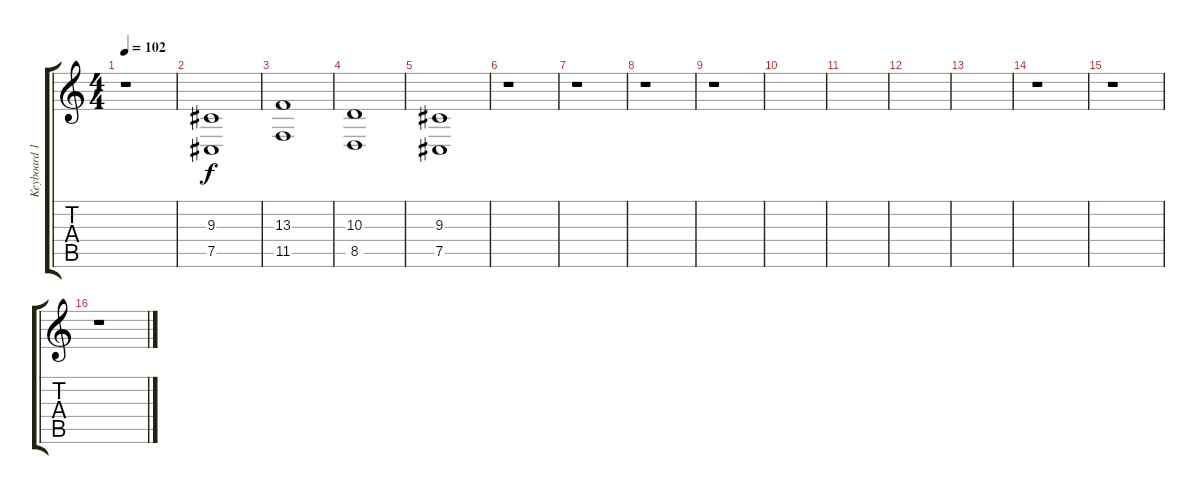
\track ("Keyboard 1" "Keyboard 1") {instrument brasssection}
\staff {score tabs}
\tuning (Db4 Ab3 E3 B2 Gb2 Db2) {hide}
\ts (4 4)
\tempo 102
\clef g2
\ks c
r.1{dy f} |
\section ("" "")
(9.3 7.5).1 |
(13.3 11.5).1 |
(10.3 8.5).1 |
(9.3 7.5).1 |
r.1 |
r.1 |
r.1 |
r.1 |
|
|
|
|
\section ("" "")
r.1 |
r.1 |
r.1
